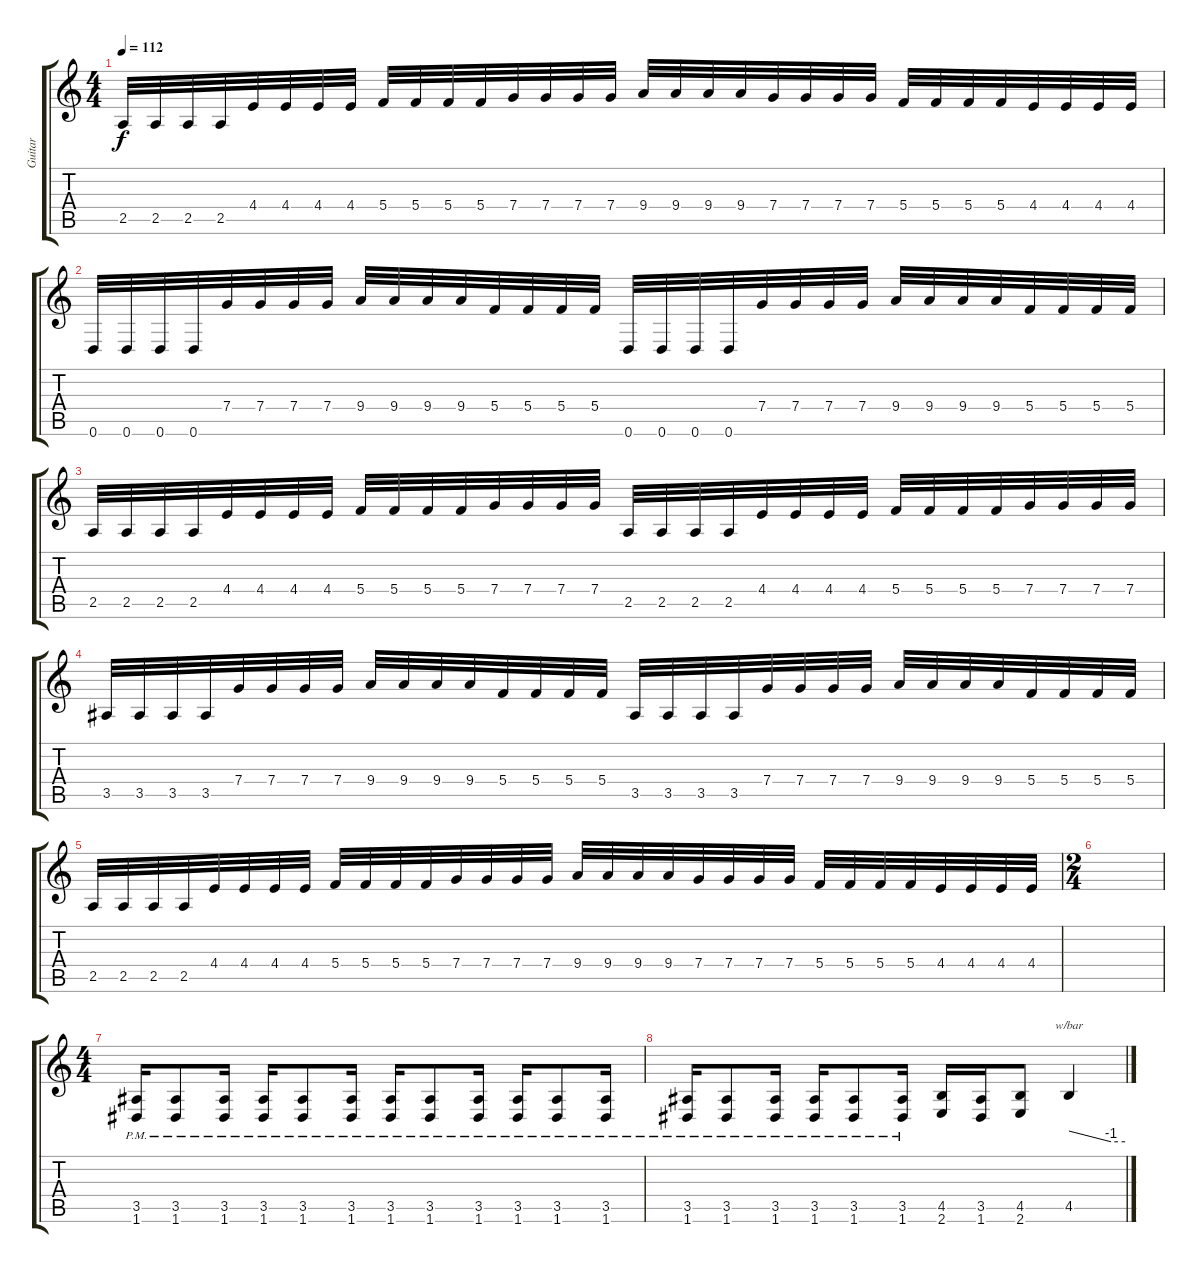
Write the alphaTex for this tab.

\track ("Guitar" "Guitar") {instrument distortionguitar}
\staff {score tabs}
\tuning (D4 A3 F3 C3 G2 D2) {hide}
\ts (4 4)
\tempo 112
\clef g2
\ks c
2.5.32{dy f} 2.5.32 2.5.32 2.5.32 4.4.32 4.4.32 4.4.32 4.4.32 5.4.32 5.4.32 5.4.32 5.4.32 7.4.32 7.4.32 7.4.32 7.4.32 9.4.32 9.4.32 9.4.32 9.4.32 7.4.32 7.4.32 7.4.32 7.4.32 5.4.32 5.4.32 5.4.32 5.4.32 4.4.32 4.4.32 4.4.32 4.4.32 |
0.6.32 0.6.32 0.6.32 0.6.32 7.4.32 7.4.32 7.4.32 7.4.32 9.4.32 9.4.32 9.4.32 9.4.32 5.4.32 5.4.32 5.4.32 5.4.32 0.6.32 0.6.32 0.6.32 0.6.32 7.4.32 7.4.32 7.4.32 7.4.32 9.4.32 9.4.32 9.4.32 9.4.32 5.4.32 5.4.32 5.4.32 5.4.32 |
2.5.32 2.5.32 2.5.32 2.5.32 4.4.32 4.4.32 4.4.32 4.4.32 5.4.32 5.4.32 5.4.32 5.4.32 7.4.32 7.4.32 7.4.32 7.4.32 2.5.32 2.5.32 2.5.32 2.5.32 4.4.32 4.4.32 4.4.32 4.4.32 5.4.32 5.4.32 5.4.32 5.4.32 7.4.32 7.4.32 7.4.32 7.4.32 |
3.5.32 3.5.32 3.5.32 3.5.32 7.4.32 7.4.32 7.4.32 7.4.32 9.4.32 9.4.32 9.4.32 9.4.32 5.4.32 5.4.32 5.4.32 5.4.32 3.5.32 3.5.32 3.5.32 3.5.32 7.4.32 7.4.32 7.4.32 7.4.32 9.4.32 9.4.32 9.4.32 9.4.32 5.4.32 5.4.32 5.4.32 5.4.32 |
2.5.32 2.5.32 2.5.32 2.5.32 4.4.32 4.4.32 4.4.32 4.4.32 5.4.32 5.4.32 5.4.32 5.4.32 7.4.32 7.4.32 7.4.32 7.4.32 9.4.32 9.4.32 9.4.32 9.4.32 7.4.32 7.4.32 7.4.32 7.4.32 5.4.32 5.4.32 5.4.32 5.4.32 4.4.32 4.4.32 4.4.32 4.4.32 |
\ts (2 4)
|
\ts (4 4)
(3.5{pm} 1.6{pm}).16 (3.5{pm} 1.6{pm}).8 (3.5{pm} 1.6{pm}).16 (3.5{pm} 1.6{pm}).16 (3.5{pm} 1.6{pm}).8 (3.5{pm} 1.6{pm}).16 (3.5{pm} 1.6{pm}).16 (3.5{pm} 1.6{pm}).8 (3.5{pm} 1.6{pm}).16 (3.5{pm} 1.6{pm}).16 (3.5{pm} 1.6{pm}).8 (3.5{pm} 1.6{pm}).16 |
(3.5{pm} 1.6{pm}).16 (3.5{pm} 1.6{pm}).8 (3.5{pm} 1.6{pm}).16 (3.5{pm} 1.6{pm}).16 (3.5{pm} 1.6{pm}).8 (3.5{pm} 1.6{pm}).16 (4.5 2.6).16 (3.5 1.6).16 (4.5 2.6).8 4.5.4{tbe (custom default 0 0 45 -4 60 -4)}
